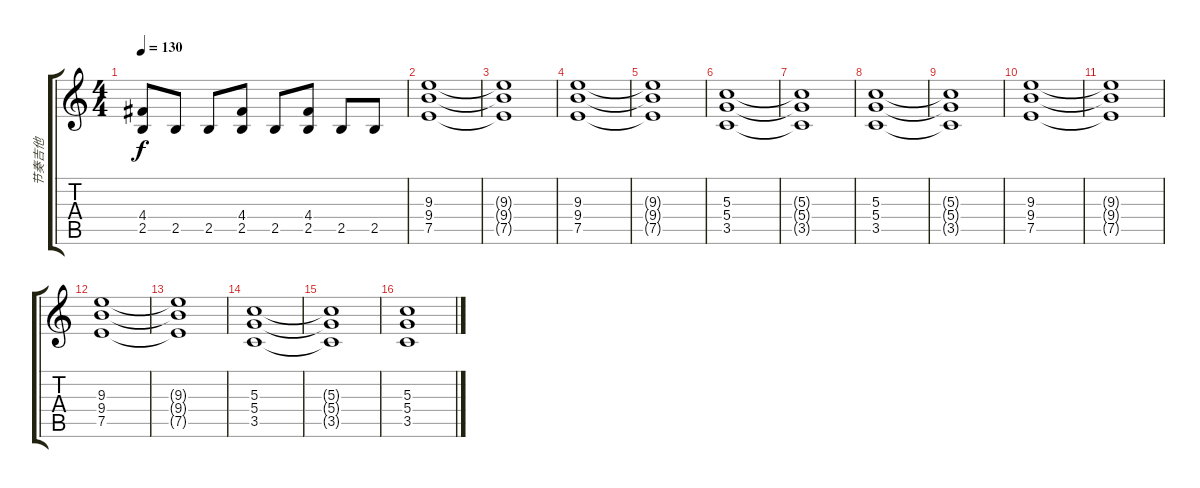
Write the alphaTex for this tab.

\track ("节奏吉他" "节奏吉他") {instrument overdrivenguitar}
\staff {score tabs}
\tuning (E4 B3 G3 D3 A2 E2) {hide}
\ts (4 4)
\tempo 130
\clef g2
\ks c
(4.4 2.5).8{dy f} 2.5.8 2.5.8 (4.4 2.5).8 2.5.8 (4.4 2.5).8 2.5.8 2.5.8 |
(9.3 9.4 7.5).1 |
(9.3{t} 9.4{t} 7.5{t}).1 |
(9.3 9.4 7.5).1 |
(9.3{t} 9.4{t} 7.5{t}).1 |
(5.3 5.4 3.5).1 |
(5.3{t} 5.4{t} 3.5{t}).1 |
(5.3 5.4 3.5).1 |
(5.3{t} 5.4{t} 3.5{t}).1 |
(9.3 9.4 7.5).1 |
(9.3{t} 9.4{t} 7.5{t}).1 |
(9.3 9.4 7.5).1 |
(9.3{t} 9.4{t} 7.5{t}).1 |
(5.3 5.4 3.5).1 |
(5.3{t} 5.4{t} 3.5{t}).1 |
(5.3 5.4 3.5).1
